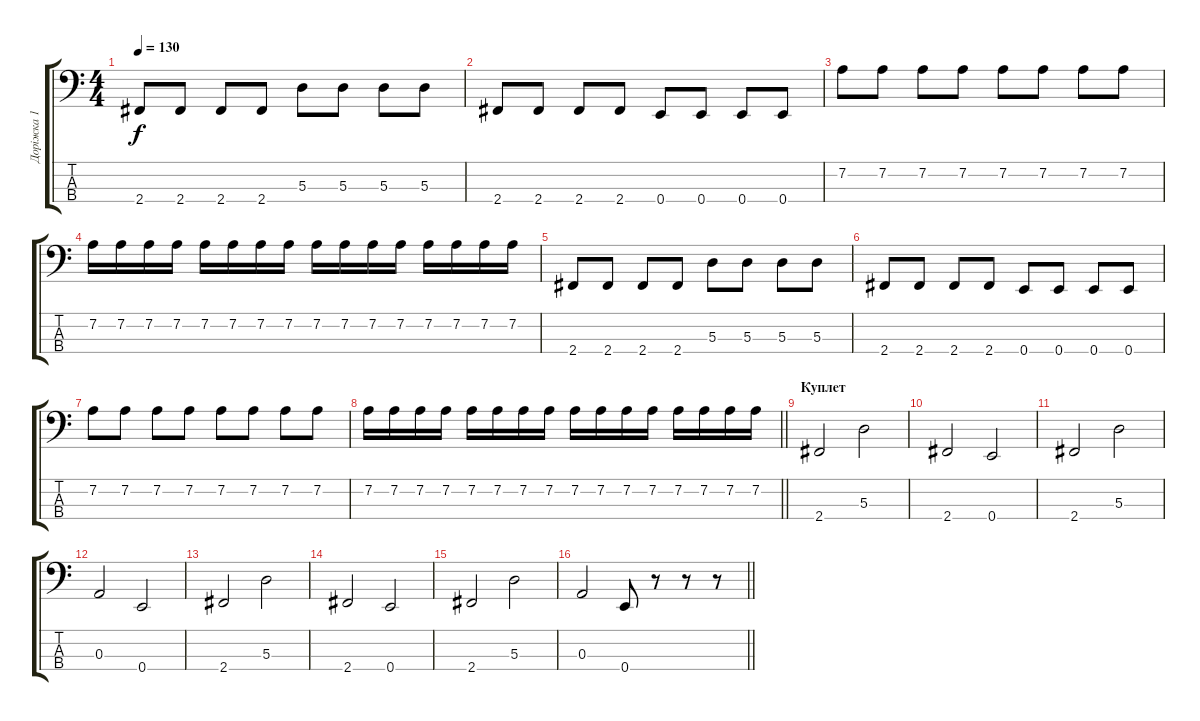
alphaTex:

\track ("Доріжка 1" "Доріжка 1") {instrument electricbassfinger}
\staff {score tabs}
\tuning (G2 D2 A1 E1) {hide}
\ts (4 4)
\tempo 130
\clef f4
\ks c
2.4.8{dy f} 2.4.8 2.4.8 2.4.8 5.3.8 5.3.8 5.3.8 5.3.8 |
2.4.8 2.4.8 2.4.8 2.4.8 0.4.8 0.4.8 0.4.8 0.4.8 |
7.2.8 7.2.8 7.2.8 7.2.8 7.2.8 7.2.8 7.2.8 7.2.8 |
7.2.16 7.2.16 7.2.16 7.2.16 7.2.16 7.2.16 7.2.16 7.2.16 7.2.16 7.2.16 7.2.16 7.2.16 7.2.16 7.2.16 7.2.16 7.2.16 |
2.4.8 2.4.8 2.4.8 2.4.8 5.3.8 5.3.8 5.3.8 5.3.8 |
2.4.8 2.4.8 2.4.8 2.4.8 0.4.8 0.4.8 0.4.8 0.4.8 |
7.2.8 7.2.8 7.2.8 7.2.8 7.2.8 7.2.8 7.2.8 7.2.8 |
\barLineRight lightlight
7.2.16 7.2.16 7.2.16 7.2.16 7.2.16 7.2.16 7.2.16 7.2.16 7.2.16 7.2.16 7.2.16 7.2.16 7.2.16 7.2.16 7.2.16 7.2.16 |
\section ("" "Куплет")
2.4.2 5.3.2 |
2.4.2 0.4.2 |
2.4.2 5.3.2 |
0.3.2 0.4.2 |
2.4.2 5.3.2 |
2.4.2 0.4.2 |
2.4.2 5.3.2 |
\barLineRight lightlight
0.3.2 0.4.8 r.8 r.8 r.8
